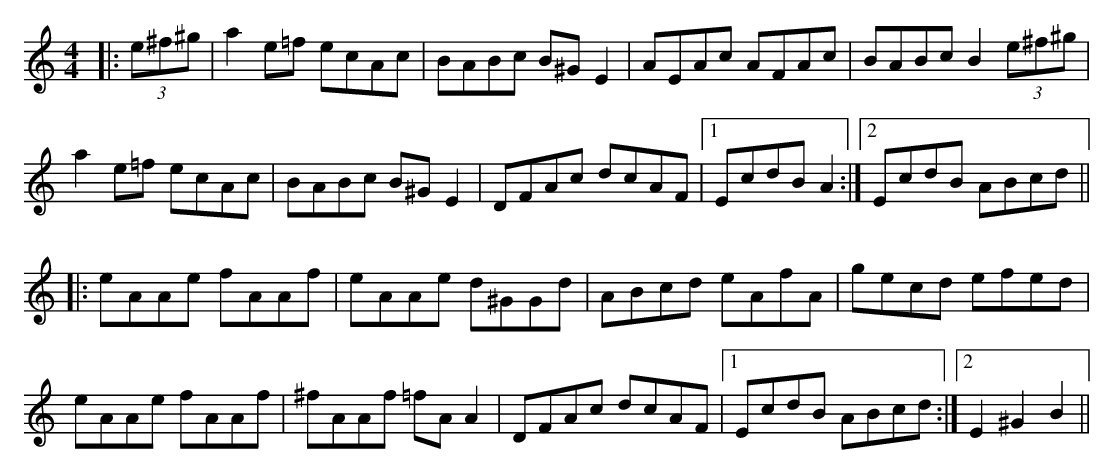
X:1
M:4/4
K:Amin
|:(3e^f^g|a2 e=f ecAc|BABc B^GE2|AEAc AFAc|BABc B2(3e^f^g|
a2 e=f ecAc|BABc B^GE2|DFAc dcAF|1 EcdB A2:|2 EcdB ABcd||
|:eAAe fAAf|eAAe d^GGd|ABcd eAfA|gecd efed|
eAAe fAAf|^fAAf =fAA2|DFAc dcAF|1 EcdB ABcd:|2 E2^G2 B2||
